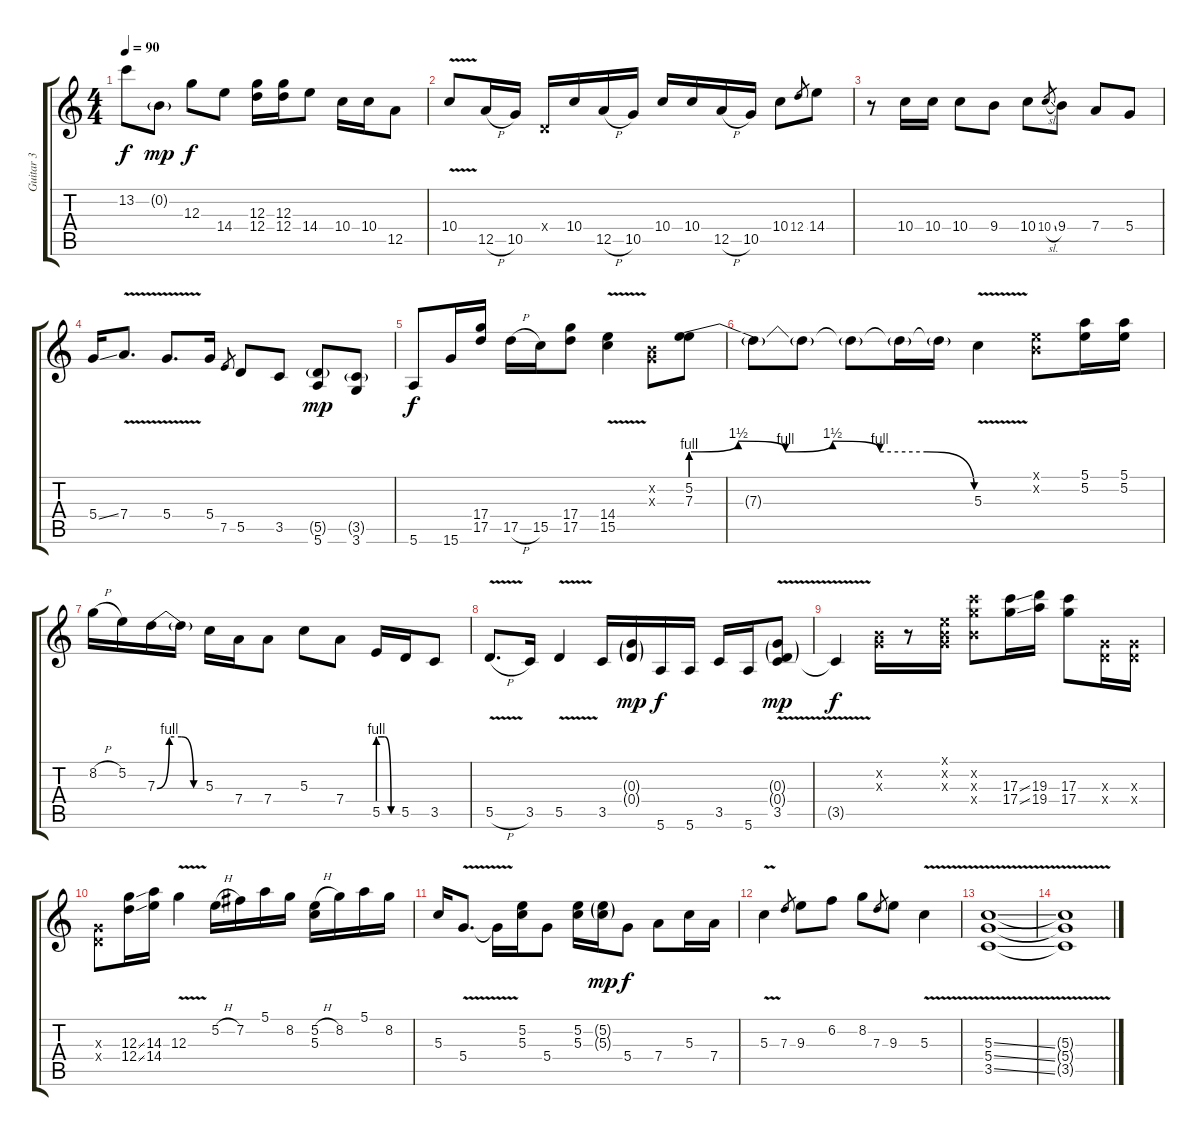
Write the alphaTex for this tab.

\track ("Guitar 3" "Guitar 3") {instrument distortionguitar}
\staff {score tabs}
\tuning (E4 B3 G3 D3 A2 E2) {hide}
\ts (4 4)
\tempo 90
\clef g2
\ks c
13.2{t}.8{dy f} 0.2{g}.8{dy mp} 12.3.8{dy f} 14.4.8 (12.3 12.4).16 (12.3 12.4).16 14.4.8 10.4.16 10.4.16 12.5.8 |
10.4{v}.8 12.5{h}.16 10.5.16 0.4{x}.16 10.4.16 12.5{h}.16 10.5.16 10.4.16 10.4.16 12.5{h}.16 10.5.16 10.4.8 12.4.8{gr} 14.4.8 |
r.8 10.4.16 10.4.16 10.4.8 9.4.8 10.4.8 10.4{sl}.8{gr} 9.4.8 7.4.8 5.4.8 |
5.4{ss}.16 7.4{v}.8{d} 5.4{v}.8{d} 5.4.16 7.5.8{gr} 5.5.8 3.5.8 (5.5{g} 5.6).8{dy mp} (3.5{g} 3.6).8 |
5.6.8{dy f} 15.6.16 (17.4 17.5).16 17.5{h}.16 15.5.16 (17.4 17.5).8 (14.4{v} 15.5{v}).4 (0.2{x} 0.3{x}).8 (5.2 7.3{be (custom 0 4 10 6 20 4 30 6 40 4 50 4 60 0)}).8 |
7.3{t}.8 7.3{t}.8 7.3{t}.8 7.3{t}.16 7.3{t}.16 5.3{v}.4 (0.1{x} 0.2{x}).8 (5.1 5.2).16 (5.1 5.2).16 |
8.2{h}.16 5.2.16 7.3{be (custom 0 0 15 4 30 4 45 0 60 0)}.16 7.3{t}.16 5.3.16 7.4.16 7.4.8 5.3.8 7.4.8 5.5{be (custom 0 4 20 4 40 0 60 0)}.16 5.5.16 3.5.8 |
5.5{v h}.8{d} 3.5.16 5.5{v}.4 3.5.16 (0.3{g} 0.4{g}).16{dy mp} 5.6.16{dy f} 5.6.16 3.5.16 5.6.16 (0.3{v g} 0.4{v g} 3.5{v}).8{dy mp} |
3.5{t}.4{dy f} (0.2{x} 0.3{x}).16 r.8 (0.1{x} 0.2{x} 0.3{x}).16 (0.2{x} 17.3{x} 17.4{x}).8 (17.3{ss} 17.4{ss}).16 (19.3 19.4).16 (17.3 17.4).8 (0.3{x} 0.4{x}).16 (0.3{x} 0.4{x}).16 |
(0.3{x} 0.4{x}).8 (12.3{ss} 12.4{ss}).16 (14.3 14.4).16 12.3{v}.4 5.2{h}.16 7.2.16 5.1.16 8.2.16 (5.2{h} 5.3).16 8.2.16 5.1.16 8.2.16 |
5.3.16 5.4{v}.8{d} 5.4{t}.16 (5.2 5.3).16 5.4.8 (5.2 5.3).16 (5.2{g} 5.3{g}).16{dy mp} 5.4.8{dy f} 7.4.8 5.3.16 7.4.16 |
5.3{v}.4 7.3.8{gr} 9.3.8 6.2.8 8.2.8 7.3.8{gr} 9.3.8 5.3{v}.4 |
(5.3{v ss} 5.4{v ss} 3.5{v ss}).1 |
(5.3{t} 5.4{t} 3.5{t}).1
